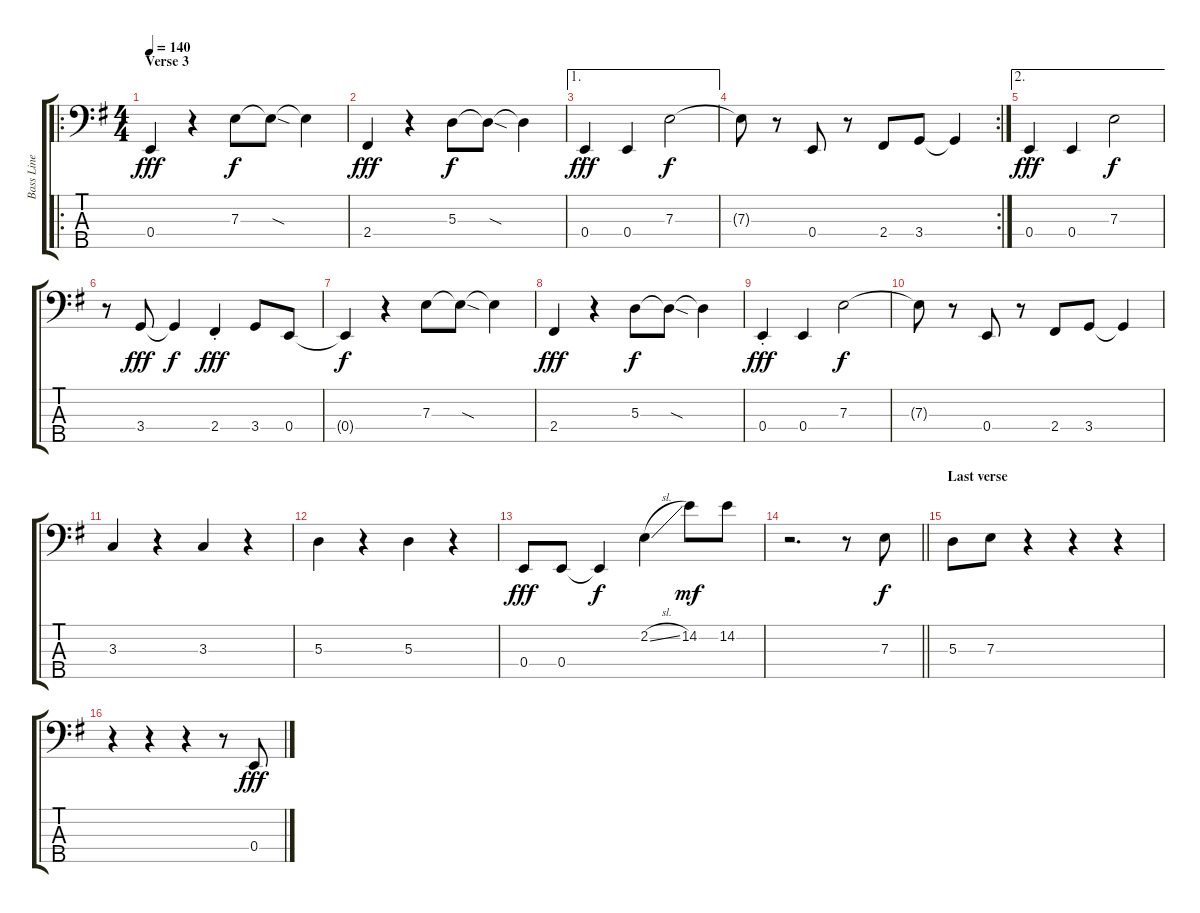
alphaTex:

\track ("Bass Line" "Bass Line") {instrument electricbassfinger}
\staff {score tabs}
\tuning (G2 D2 A1 E1 B0) {hide}
\ro
\ts (4 4)
\section ("" "Verse 3")
\tempo 140
\clef f4
\ks eminor
0.4.4{dy fff} r.4 7.3.8{dy f} 7.3{sod t}.8 7.3{t}.4 |
2.4.4{dy fff} r.4 5.3.8{dy f} 5.3{sod t}.8 5.3{t}.4 |
\ae 1
0.4{st}.4{dy fff} 0.4.4 7.3.2{dy f} |
\rc 2
7.3{t}.8 r.8 0.4.8 r.8 2.4.8 3.4.8 3.4{t}.4 |
\ae 2
0.4{st}.4{dy fff} 0.4.4 7.3.2{dy f} |
r.8 3.4.8{dy fff} 3.4{t}.4{dy f} 2.4{st}.4{dy fff} 3.4.8 0.4.8 |
0.4{t}.4{dy f} r.4 7.3.8 7.3{sod t}.8 7.3{t}.4 |
2.4.4{dy fff} r.4 5.3.8{dy f} 5.3{sod t}.8 5.3{t}.4 |
0.4{st}.4{dy fff} 0.4.4 7.3.2{dy f} |
7.3{t}.8 r.8 0.4.8 r.8 2.4.8 3.4.8 3.4{t}.4 |
3.3.4 r.4 3.3.4 r.4 |
5.3.4 r.4 5.3.4 r.4 |
0.4.8{dy fff} 0.4.8 0.4{t}.4{dy f} 2.2{sl}.4 14.2.8{dy mf} 14.2.8 |
\barLineRight lightlight
r.2{d} r.8 7.3.8{dy f} |
\section ("" "Last verse")
5.3.8 7.3.8 r.4 r.4 r.4 |
r.4 r.4 r.4 r.8 0.4.8{dy fff}
